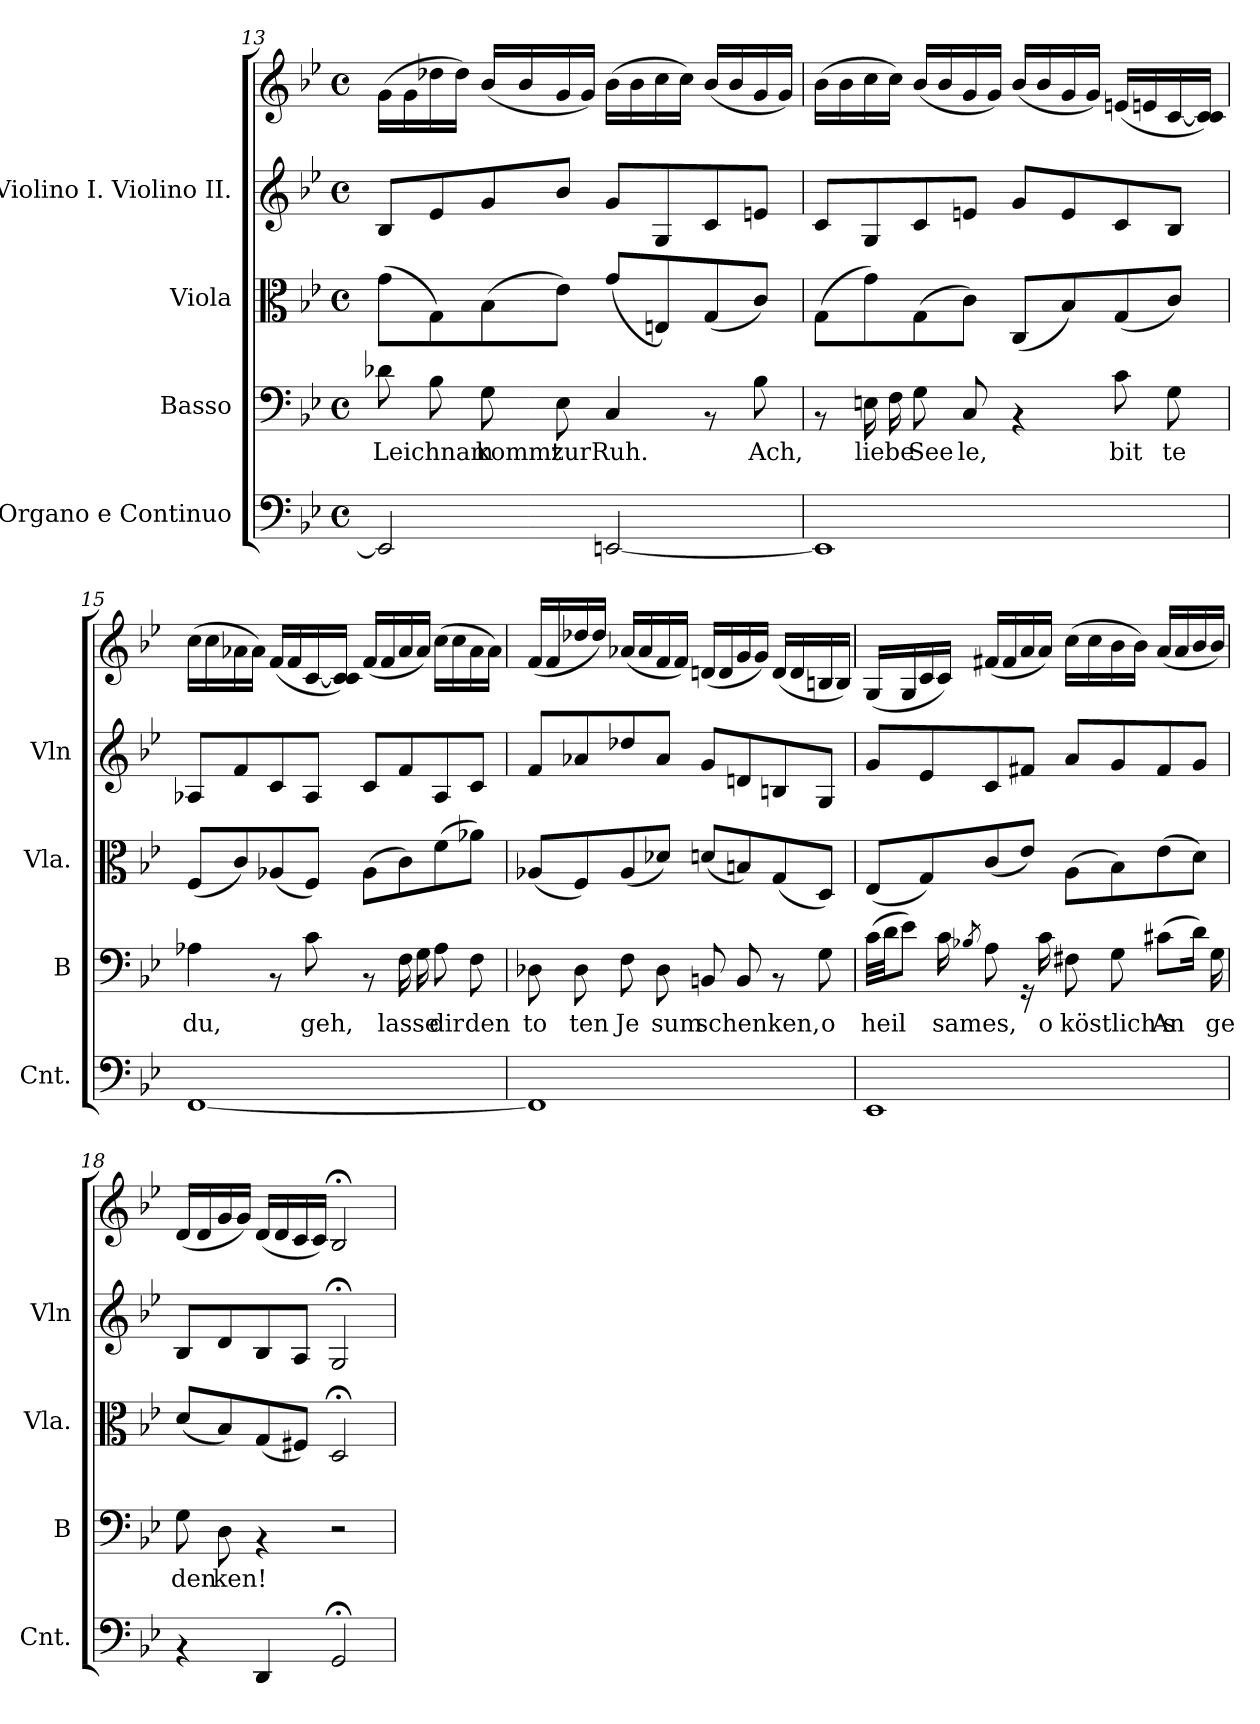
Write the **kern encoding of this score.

**kern	**kern	**text	**kern	**kern	**kern
*part4	*part3	*part3	*part2	*part1	*part1
*staff5	*staff4	*staff4	*staff3	*staff2	*staff1
*I"Organo e Continuo	*I"Basso	*	*I"Viola	*I"Violino I. Violino II.	*
*I'Cnt.	*I'B	*	*I'Vla.	*I'Vln	*
!!LO:LB:g=z
*clefF4	*clefF4	*	*clefC3	*clefG2	*clefG2
*k[b-e-]	*k[b-e-]	*	*k[b-e-]	*k[b-e-]	*k[b-e-]
*B-:	*B-:	*	*B-:	*B-:	*B-:
*M4/4	*M4/4	*	*M4/4	*M4/4	*M4/4
*met(c)	*met(c)	*	*met(c)	*met(c)	*met(c)
=13	=13	=13	=13	=13	=13
!	!	!LO:LY:b	!	!	!
2EE-/]	8d-X\	Leichnam	(>8g\L	8B-/L	(>16g\LL
.	.	.	.	.	16g\
.	8B-\	.	8G\)	8e-/	16dd-X\
.	.	.	.	.	16dd-\JJ)
!	!	!LO:LY:b	!	!	!
.	8G\	kommt	(>8B-\	8g/	(<16b-/LL
.	.	.	.	.	16b-/
!	!	!LO:LY:b	!	!	!
.	8E-\	zurRuh.	8e-\J)	8b-/J	16g/
.	.	.	.	.	16g/JJ)
[<2EEn/	4C/	.	(<8g/L	8g/L	(>16b-\LL
.	.	.	.	.	16b-\
.	.	.	8En/)	8G/	16cc\
.	.	.	.	.	16cc\JJ)
.	8rAA	.	(<8G/	8c/	(<16b-/LL
.	.	.	.	.	16b-/
!	!	!LO:LY:b	!	!	!
.	8B-\	Ach,	8c/J)	8en/J	16g/
.	.	.	.	.	16g/JJ)
=14	=14	=14	=14	=14	=14
1EE]	8rAA	.	(>8G\L	8c/L	(>16b-\LL
.	.	.	.	.	16b-\
!	!	!LO:LY:b	!	!	!
.	16En\	liebe	8g\)	8G/	16cc\
.	16F\	.	.	.	16cc\JJ)
!	!	!LO:LY:b	!	!	!
.	8G\	See	(>8G\	8c/	(<16b-/LL
.	.	.	.	.	16b-/
!	!	!LO:LY:b	!	!	!
.	8C/	le,	8c\J)	8en/J	16g/
.	.	.	.	.	16g/JJ)
.	4rAA	.	(<8C/L	8g/L	(<16b-/LL
.	.	.	.	.	16b-/
.	.	.	8B-/)	8e/	16g/
.	.	.	.	.	16g/JJ)
!	!	!LO:LY:b	!	!	!
.	8c\	bit	(<8G/	8c/	(<16e/LL
.	.	.	.	.	16en/
!	!	!LO:LY:b	!	!	!
.	8G\	te	8c/J)	8B-/J	[<16c/
.	.	.	.	.	16c/] 16c/JJ)
=15	=15	=15	=15	=15	=15
!	!	!LO:LY:b	!	!	!
[<1FF	4A-X\	du,	(<8F/L	8A-X/L	(>16cc\LL
.	.	.	.	.	16cc\
.	.	.	8c/)	8f/	16a-X\
.	.	.	.	.	16a-\JJ)
.	8rAA	.	(<8A-X/	8c/	(<16f/LL
.	.	.	.	.	16f/
!	!	!LO:LY:b	!	!	!
.	8c\	geh,	8F/J)	8A-/J	[<16c/
.	.	.	.	.	16c/] 16c/JJ)
.	8rAA	.	(>8A-\L	8c/L	(<16f/LL
.	.	.	.	.	16f/
!	!	!LO:LY:b	!	!	!
.	16F\	lasse	8c\)	8f/	16a-/
.	16G\	.	.	.	16a-/JJ)
!	!	!LO:LY:b	!	!	!
.	8A-\	dir	(>8f\	8A-/	(>16cc\LL
.	.	.	.	.	16cc\
!	!	!LO:LY:b	!	!	!
.	8F\	den	8a-X\J)	8c/J	16a-\
.	.	.	.	.	16a-\JJ)
!!LO:PB:g=z
=16	=16	=16	=16	=16	=16
!	!	!LO:LY:b	!	!	!
1FF]	8D-X\	to	(<8A-X/L	8f/L	(<16f/LL
.	.	.	.	.	16f/
!	!	!LO:LY:b	!	!	!
.	8D-\	ten	8F/)	8a-X/	16dd-X/
.	.	.	.	.	16dd-/JJ)
!	!	!LO:LY:b	!	!	!
.	8F\	Je	(<8A-/	8dd-X/	(<16a-X/LL
.	.	.	.	.	16a-/
!	!	!LO:LY:b	!	!	!
.	8D-\	sum	8d-X/J)	8a-/J	16f/
.	.	.	.	.	16f/JJ)
!	!	!LO:LY:b	!	!	!
.	8BBn/	schenken,	(<8dn/L	8g/L	(<16dn/LL
.	.	.	.	.	16d/
.	8BB/	.	8Bn/)	8dn/	16g/
.	.	.	.	.	16g/JJ)
.	8rAA	.	(<8G/	8Bn/	(<16d/LL
.	.	.	.	.	16d/
!	!	!LO:LY:b	!	!	!
.	8G\	o	8D/J)	8G/J	16Bn/
.	.	.	.	.	16B/JJ)
=17	=17	=17	=17	=17	=17
!	!	!LO:LY:b	!	!	!
1EE-	(>32c\LLL	heil	(<8E-/L	8g/L	(<16G/LL
.	32d\JJ	.	.	.	.
.	8e-\J)	.	.	.	16G/
.	.	.	8G/)	8e-/	16c/
!	!	!LO:LY:b	!	!	!
.	16c\	sames,	.	.	16c/JJ)
.	8qB-X/	.	.	.	.
.	8A\	.	(<8c/	8c/	(<16f#X/LL
.	.	.	.	.	16f#/
.	16rGG	.	8e-/J)	8f#X/J	16a/
!	!	!LO:LY:b	!	!	!
.	16c\	o	.	.	16a/JJ)
!	!	!LO:LY:b	!	!	!
.	8F#X\	köstlich's	(>8A\L	8a/L	(>16cc\LL
.	.	.	.	.	16cc\
.	8G\	.	8B-\)	8g/	16b-\
.	.	.	.	.	16b-\JJ)
!	!	!LO:LY:b	!	!	!
.	(>8c#X\L	An	(>8e-\	8f#/	(<16a/LL
.	.	.	.	.	16a/
.	16d\Jk)	.	8d\J)	8g/J	16b-/
!	!	!LO:LY:b	!	!	!
.	16G\	ge	.	.	16b-/JJ)
=18	=18	=18	=18	=18	=18
!	!	!LO:LY:b	!	!	!
4rAA	8G\	den	(<8d/L	8B-/L	(<16d/LL
.	.	.	.	.	16d/
!	!	!LO:LY:b	!	!	!
.	8D\	ken!	8B-/)	8d/	16g/
.	.	.	.	.	16g/JJ)
4DD/	4rAA	.	(<8G/	8B-/	(<16d/LL
.	.	.	.	.	16d/
.	.	.	8F#X/J)	8A/J	16c/
.	.	.	.	.	16c/JJ)
2GG;/	2r	.	2D;/	2G;/	2B-;/
=	=	=	=	=	=
*-	*-	*-	*-	*-	*-
